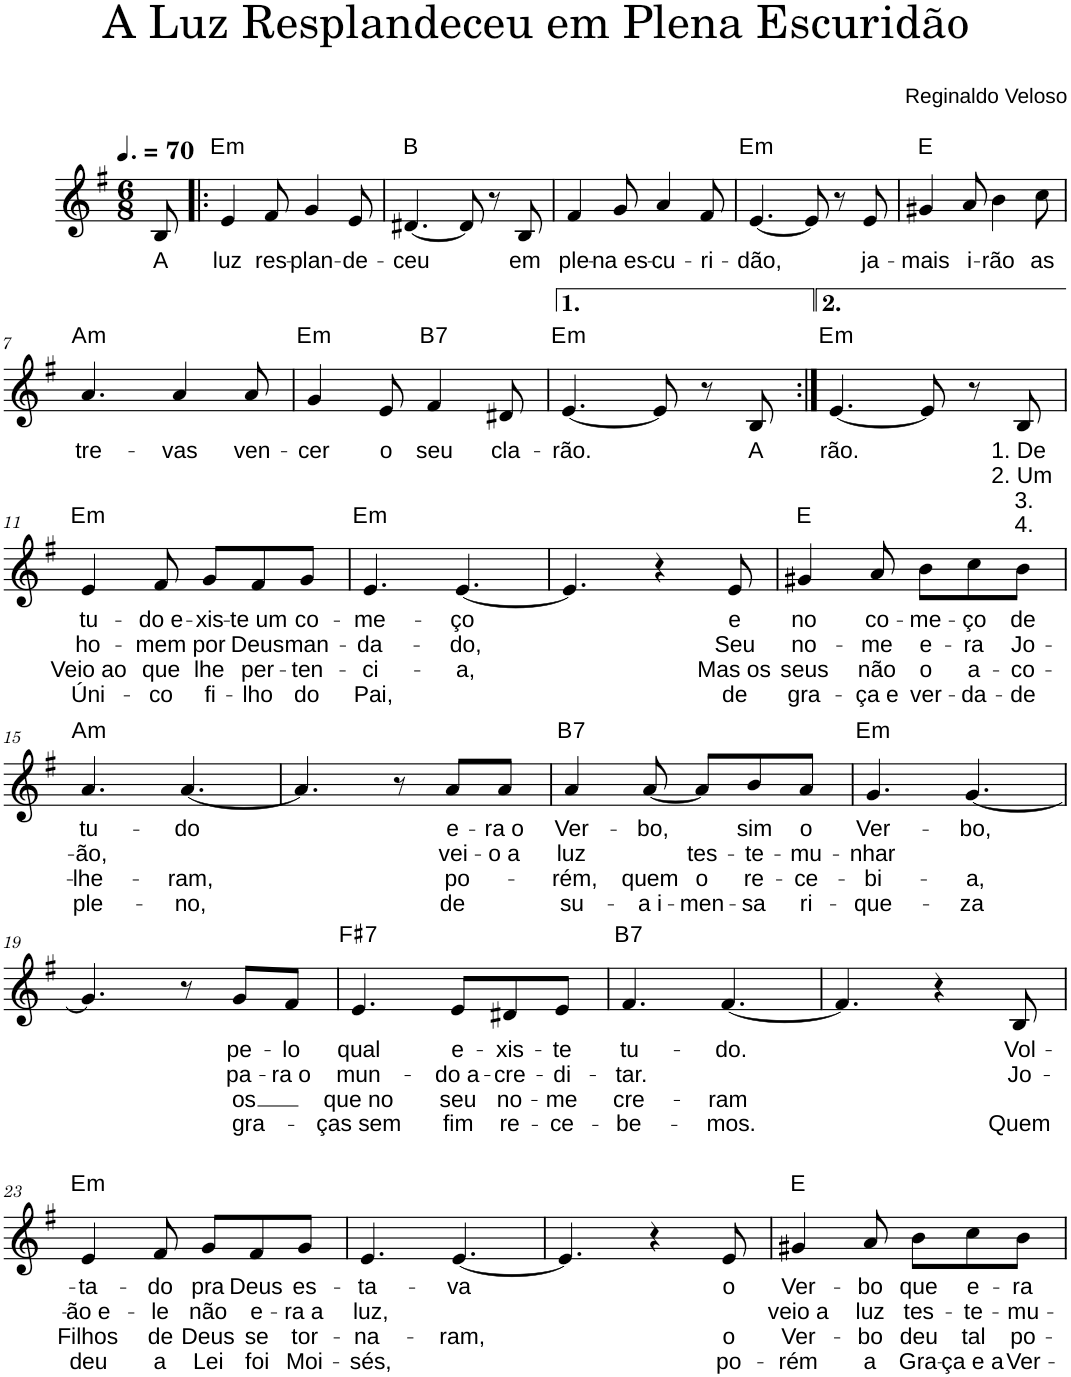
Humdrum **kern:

**kern	**text	**text	**text	**text	**harte
*part1	*part1	*part1	*part1	*part1	*part1
*staff1	*staff1	*staff1	*staff1	*staff1	*
*I"Piano	*	*	*	*	*
*I'Pno.	*	*	*	*	*
*clefG2	*	*	*	*	*
*k[f#]	*	*	*	*	*
*M6/8	*	*	*	*	*
*MM105	*	*	*	*	*
=1	=1	=1	=1	=1	=1
!	!LO:LY:b	!	!	!	!
8B/	A	.	.	.	.
=2!|:	=2!|:	=2!|:	=2!|:	=2!|:	=2!|:
!	!LO:LY:b	!	!	!	!LO:H:kt=m
4e/	luz	.	.	.	E:min
!	!LO:LY:b	!	!	!	!
8f#/	res-	.	.	.	.
!	!LO:LY:b	!	!	!	!
4g/	-plan-	.	.	.	.
!	!LO:LY:b	!	!	!	!
8e/	-de-	.	.	.	.
=3	=3	=3	=3	=3	=3
!	!LO:LY:b	!	!	!	!
[4.d#X/	-ceu	.	.	.	B:maj
8d#/]	.	.	.	.	.
8r	.	.	.	.	.
!	!LO:LY:b	!	!	!	!
8B/	em	.	.	.	.
=4	=4	=4	=4	=4	=4
!	!LO:LY:b	!	!	!	!
4f#/	ple-	.	.	.	.
!	!LO:LY:b	!	!	!	!
8g/	-na es-	.	.	.	.
!	!LO:LY:b	!	!	!	!
4a/	-cu-	.	.	.	.
!	!LO:LY:b	!	!	!	!
8f#/	-ri-	.	.	.	.
=5	=5	=5	=5	=5	=5
!	!LO:LY:b	!	!	!	!LO:H:kt=m
[4.e/	-dão,	.	.	.	E:min
8e/]	.	.	.	.	.
8r	.	.	.	.	.
!	!LO:LY:b	!	!	!	!
8e/	ja-	.	.	.	.
=6	=6	=6	=6	=6	=6
!	!LO:LY:b	!	!	!	!
4g#X/	-mais	.	.	.	E:maj
!	!LO:LY:b	!	!	!	!
8a/	i-	.	.	.	.
!	!LO:LY:b	!	!	!	!
4b\	-rão	.	.	.	.
!	!LO:LY:b	!	!	!	!
8cc\	as	.	.	.	.
!!LO:LB:g=z
=7	=7	=7	=7	=7	=7
!	!LO:LY:b	!	!	!	!LO:H:kt=m
4.a/	tre-	.	.	.	A:min
!	!LO:LY:b	!	!	!	!
4a/	-vas	.	.	.	.
!	!LO:LY:b	!	!	!	!
8a/	ven-	.	.	.	.
=8	=8	=8	=8	=8	=8
!	!LO:LY:b	!	!	!	!LO:H:kt=m
4g/	-cer	.	.	.	E:min
!	!LO:LY:b	!	!	!	!
8e/	o	.	.	.	.
!	!LO:LY:b	!	!	!	!LO:H:kt=7
4f#/	seu	.	.	.	B:7
!	!LO:LY:b	!	!	!	!
8d#X/	cla-	.	.	.	.
=9	=9	=9	=9	=9	=9
!	!LO:LY:b	!	!	!	!LO:H:kt=m
[4.e/	-rão.	.	.	.	E:min
8e/]	.	.	.	.	.
8r	.	.	.	.	.
!	!LO:LY:b	!	!	!	!
8B/	A	.	.	.	.
=10:|!	=10:|!	=10:|!	=10:|!	=10:|!	=10:|!
!	!LO:LY:b	!	!	!	!LO:H:kt=m
[4.e/	rão.	.	.	.	E:min
8e/]	.	.	.	.	.
8r	.	.	.	.	.
!	!LO:LY:b	!LO:LY:b	!LO:LY:b	!LO:LY:b	!
8B/	1. De	2. Um	3.	4.	.
!!LO:LB:g=z
=11	=11	=11	=11	=11	=11
!	!LO:LY:b	!LO:LY:b	!LO:LY:b	!LO:LY:b	!LO:H:kt=m
4e/	tu-	ho-	Veio ao	Úni-	E:min
!	!LO:LY:b	!LO:LY:b	!LO:LY:b	!LO:LY:b	!
8f#/	-do e-	-mem	que	-co	.
!	!LO:LY:b	!LO:LY:b	!LO:LY:b	!LO:LY:b	!
8g/L	-xis-	por	lhe	fi-	.
!	!LO:LY:b	!LO:LY:b	!LO:LY:b	!LO:LY:b	!
8f#/	-te um	Deus	per-	-lho	.
!	!LO:LY:b	!LO:LY:b	!LO:LY:b	!LO:LY:b	!
8g/J	co-	man-	-ten-	do	.
=12	=12	=12	=12	=12	=12
!	!LO:LY:b	!LO:LY:b	!LO:LY:b	!LO:LY:b	!LO:H:kt=m
4.e/	-me-	-da-	-ci-	Pai,	E:min
!	!LO:LY:b	!LO:LY:b	!LO:LY:b	!	!
[4.e/	-ço	-do,	-a,	.	.
=13	=13	=13	=13	=13	=13
4.e/]	.	.	.	.	.
4r	.	.	.	.	.
!	!LO:LY:b	!LO:LY:b	!LO:LY:b	!LO:LY:b	!
8e/	e	Seu	Mas os	de	.
=14	=14	=14	=14	=14	=14
!	!LO:LY:b	!LO:LY:b	!LO:LY:b	!LO:LY:b	!
4g#X/	no	no-	seus	gra-	E:maj
!	!LO:LY:b	!LO:LY:b	!LO:LY:b	!LO:LY:b	!
8a/	co-	-me	não	-ça e	.
!	!LO:LY:b	!LO:LY:b	!LO:LY:b	!LO:LY:b	!
8b\L	-me-	e-	o	ver-	.
!	!LO:LY:b	!LO:LY:b	!LO:LY:b	!LO:LY:b	!
8cc\	-ço	-ra	a-	-da-	.
!	!LO:LY:b	!LO:LY:b	!LO:LY:b	!LO:LY:b	!
8b\J	de	Jo-	-co-	-de	.
!!LO:LB:g=z
=15	=15	=15	=15	=15	=15
!	!LO:LY:b	!LO:LY:b	!LO:LY:b	!LO:LY:b	!LO:H:kt=m
4.a/	tu-	-ão,	-lhe-	ple-	A:min
!	!LO:LY:b	!	!LO:LY:b	!LO:LY:b	!
[4.a/	-do	.	-ram,	-no,	.
=16	=16	=16	=16	=16	=16
4.a/]	.	.	.	.	.
8r	.	.	.	.	.
!	!LO:LY:b	!LO:LY:b	!LO:LY:b	!LO:LY:b	!
8a/L	e-	vei-	po-	de	.
!	!LO:LY:b	!LO:LY:b	!	!	!
8a/J	-ra o	-o a	.	.	.
=17	=17	=17	=17	=17	=17
!	!LO:LY:b	!LO:LY:b	!LO:LY:b	!LO:LY:b	!LO:H:kt=7
4a/	Ver-	luz	-rém,	su-	B:7
!	!LO:LY:b	!	!LO:LY:b	!LO:LY:b	!
[8a/	-bo,	.	quem	-a i-	.
!	!	!LO:LY:b	!LO:LY:b	!LO:LY:b	!
8a/L]	.	tes-	o	-men-	.
!	!LO:LY:b	!LO:LY:b	!LO:LY:b	!LO:LY:b	!
8b/	sim	-te-	re-	-sa	.
!	!LO:LY:b	!LO:LY:b	!LO:LY:b	!LO:LY:b	!
8a/J	o	-mu-	-ce-	ri-	.
=18	=18	=18	=18	=18	=18
!	!LO:LY:b	!LO:LY:b	!LO:LY:b	!LO:LY:b	!LO:H:kt=m
4.g/	Ver-	-nhar	-bi-	-que-	E:min
!	!LO:LY:b	!	!LO:LY:b	!LO:LY:b	!
[4.g/	-bo,	.	-a,	-za	.
!!LO:LB:g=z
=19	=19	=19	=19	=19	=19
4.g/]	.	.	.	.	.
8r	.	.	.	.	.
!	!LO:LY:b	!LO:LY:b	!LO:LY:b	!LO:LY:b	!
8g/L	pe-	pa-	os	gra-	.
!	!LO:LY:b	!LO:LY:b	!	!	!
8f#/J	-lo	-ra o	.	.	.
=20	=20	=20	=20	=20	=20
!	!LO:LY:b	!LO:LY:b	!LO:LY:b	!LO:LY:b	!LO:H:kt=7
4.e/	qual	mun-	que no	-ças sem	F#:7
!	!LO:LY:b	!LO:LY:b	!LO:LY:b	!LO:LY:b	!
8e/L	e-	-do a-	seu	fim	.
!	!LO:LY:b	!LO:LY:b	!LO:LY:b	!LO:LY:b	!
8d#X/	-xis-	-cre-	no-	re-	.
!	!LO:LY:b	!LO:LY:b	!LO:LY:b	!LO:LY:b	!
8e/J	-te	-di-	-me	-ce-	.
=21	=21	=21	=21	=21	=21
!	!LO:LY:b	!LO:LY:b	!LO:LY:b	!LO:LY:b	!LO:H:kt=7
4.f#/	tu-	-tar.	cre-	-be-	B:7
!	!LO:LY:b	!	!LO:LY:b	!LO:LY:b	!
[4.f#/	-do.	.	-ram	-mos.	.
=22	=22	=22	=22	=22	=22
4.f#/]	.	.	.	.	.
4r	.	.	.	.	.
!	!LO:LY:b	!LO:LY:b	!	!LO:LY:b	!
8B/	Vol-	Jo-	.	Quem	.
!!LO:LB:g=z
=23	=23	=23	=23	=23	=23
!	!LO:LY:b	!LO:LY:b	!LO:LY:b	!LO:LY:b	!LO:H:kt=m
4e/	-ta-	-ão e-	Filhos	deu	E:min
!	!LO:LY:b	!LO:LY:b	!LO:LY:b	!LO:LY:b	!
8f#/	-do	-le	de	a	.
!	!LO:LY:b	!LO:LY:b	!LO:LY:b	!LO:LY:b	!
8g/L	pra	não	Deus	Lei	.
!	!LO:LY:b	!LO:LY:b	!LO:LY:b	!LO:LY:b	!
8f#/	Deus	e-	se	foi	.
!	!LO:LY:b	!LO:LY:b	!LO:LY:b	!LO:LY:b	!
8g/J	es-	-ra a	tor-	Moi-	.
=24	=24	=24	=24	=24	=24
!	!LO:LY:b	!LO:LY:b	!LO:LY:b	!LO:LY:b	!
4.e/	-ta-	luz,	-na-	-sés,	.
!	!LO:LY:b	!	!LO:LY:b	!	!
[4.e/	-va	.	-ram,	.	.
=25	=25	=25	=25	=25	=25
4.e/]	.	.	.	.	.
4r	.	.	.	.	.
!	!LO:LY:b	!	!LO:LY:b	!LO:LY:b	!
8e/	o	.	o	po-	.
=26	=26	=26	=26	=26	=26
!	!LO:LY:b	!LO:LY:b	!LO:LY:b	!LO:LY:b	!
4g#X/	Ver-	veio a	Ver-	-rém	E:maj
!	!LO:LY:b	!LO:LY:b	!LO:LY:b	!LO:LY:b	!
8a/	-bo	luz	-bo	a	.
!	!LO:LY:b	!LO:LY:b	!LO:LY:b	!LO:LY:b	!
8b\L	que	tes-	deu	Gra-	.
!	!LO:LY:b	!LO:LY:b	!LO:LY:b	!LO:LY:b	!
8cc\	e-	-te-	tal	-ça e a	.
!	!LO:LY:b	!LO:LY:b	!LO:LY:b	!LO:LY:b	!
8b\J	-ra	-mu-	po-	Ver-	.
=	=	=	=	=	=
*-	*-	*-	*-	*-	*-
